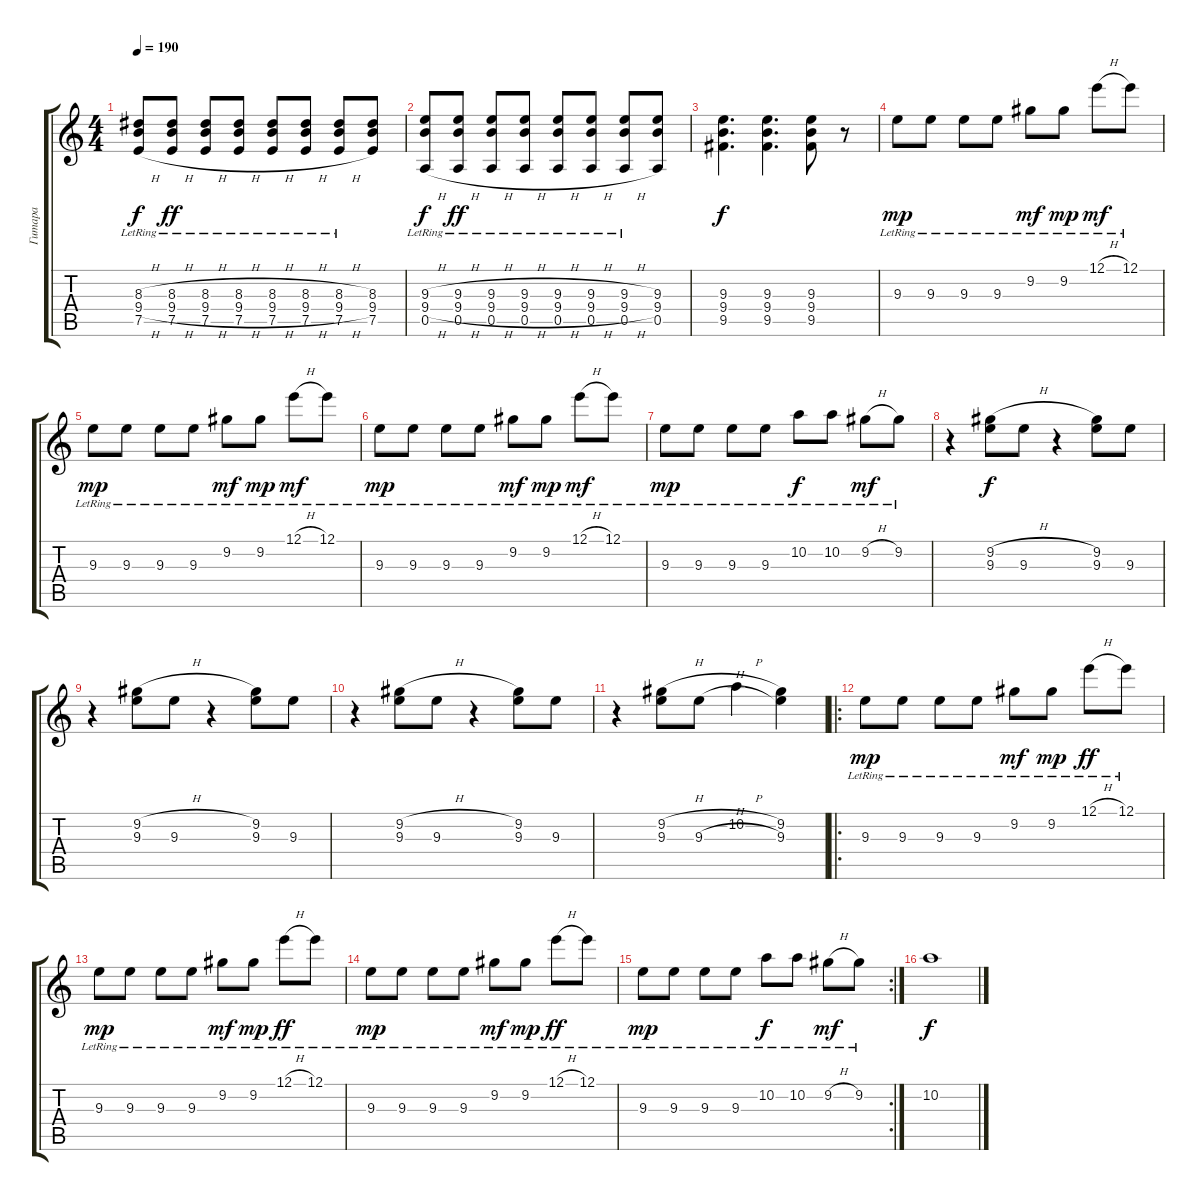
\track ("Гитара" "Гитара") {instrument distortionguitar}
\staff {score tabs}
\tuning (E4 B3 G3 D3 A2 E2) {hide}
\ts (4 4)
\tempo 190
\clef g2
\ks c
(8.3{h lr} 9.4{h lr} 7.5{h lr}).8{dy f} (8.3{h lr} 9.4{h lr} 7.5{h lr}).8{dy ff} (8.3{h lr} 9.4{h lr} 7.5{h lr}).8 (8.3{h lr} 9.4{h lr} 7.5{h lr}).8 (8.3{h lr} 9.4{h lr} 7.5{h lr}).8 (8.3{h lr} 9.4{h lr} 7.5{h lr}).8 (8.3{h lr} 9.4{h lr} 7.5{h lr}).8 (8.3 9.4 7.5).8 |
(9.3{h lr} 9.4{h lr} 0.5{h lr}).8{dy f} (9.3{h lr} 9.4{h lr} 0.5{h lr}).8{dy ff} (9.3{h lr} 9.4{h lr} 0.5{h lr}).8 (9.3{h lr} 9.4{h lr} 0.5{h lr}).8 (9.3{h lr} 9.4{h lr} 0.5{h lr}).8 (9.3{h lr} 9.4{h lr} 0.5{h lr}).8 (9.3{h lr} 9.4{h lr} 0.5{h lr}).8 (9.3 9.4 0.5).8 |
(9.3 9.4 9.5).4{d dy f} (9.3 9.4 9.5).4{d} (9.3 9.4 9.5).8 r.8 |
9.3{lr}.8{dy mp} 9.3{lr}.8 9.3{lr}.8 9.3{lr}.8 9.2{lr}.8{dy mf} 9.2{lr}.8{dy mp} 12.1{h lr}.8{dy mf} 12.1{lr}.8 |
9.3{lr}.8{dy mp} 9.3{lr}.8 9.3{lr}.8 9.3{lr}.8 9.2{lr}.8{dy mf} 9.2{lr}.8{dy mp} 12.1{h lr}.8{dy mf} 12.1{lr}.8 |
9.3{lr}.8{dy mp} 9.3{lr}.8 9.3{lr}.8 9.3{lr}.8 9.2{lr}.8{dy mf} 9.2{lr}.8{dy mp} 12.1{h lr}.8{dy mf} 12.1{lr}.8 |
9.3{lr}.8{dy mp} 9.3{lr}.8 9.3{lr}.8 9.3{lr}.8 10.2{lr}.8{dy f} 10.2{lr}.8 9.2{h lr}.8{dy mf} 9.2{lr}.8 |
r.4 (9.2{h} 9.3).8{dy f} 9.3.8 r.4 (9.2 9.3).8 9.3.8 |
r.4 (9.2{h} 9.3).8 9.3.8 r.4 (9.2 9.3).8 9.3.8 |
r.4 (9.2{h} 9.3).8 9.3.8 r.4 (9.2 9.3).8 9.3.8 |
r.4 (9.2{h} 9.3).8 9.3{h}.8 10.2{h}.4 (9.2 9.3).4 |
\ro
9.3{lr}.8{dy mp} 9.3{lr}.8 9.3{lr}.8 9.3{lr}.8 9.2{lr}.8{dy mf} 9.2{lr}.8{dy mp} 12.1{h lr}.8{dy ff} 12.1{lr}.8 |
9.3{lr}.8{dy mp} 9.3{lr}.8 9.3{lr}.8 9.3{lr}.8 9.2{lr}.8{dy mf} 9.2{lr}.8{dy mp} 12.1{h lr}.8{dy ff} 12.1{lr}.8 |
9.3{lr}.8{dy mp} 9.3{lr}.8 9.3{lr}.8 9.3{lr}.8 9.2{lr}.8{dy mf} 9.2{lr}.8{dy mp} 12.1{h lr}.8{dy ff} 12.1{lr}.8 |
\rc 2
9.3{lr}.8{dy mp} 9.3{lr}.8 9.3{lr}.8 9.3{lr}.8 10.2{lr}.8{dy f} 10.2{lr}.8 9.2{h lr}.8{dy mf} 9.2{lr}.8 |
10.2.1{dy f}
